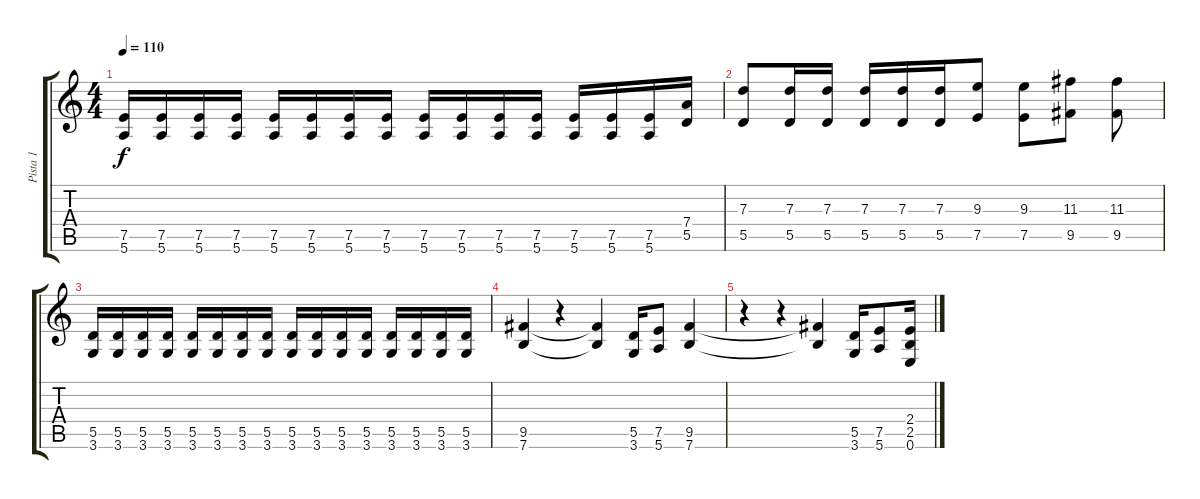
\track ("Pista 1" "Pista 1") {instrument distortionguitar}
\staff {score tabs}
\tuning (E4 B3 G3 D3 A2 E2) {hide}
\ts (4 4)
\tempo 110
\clef g2
\ks c
(7.5 5.6).16{dy f} (7.5 5.6).16 (7.5 5.6).16 (7.5 5.6).16 (7.5 5.6).16 (7.5 5.6).16 (7.5 5.6).16 (7.5 5.6).16 (7.5 5.6).16 (7.5 5.6).16 (7.5 5.6).16 (7.5 5.6).16 (7.5 5.6).16 (7.5 5.6).16 (7.5 5.6).16 (7.4 5.5).16 |
(7.3 5.5).8 (7.3 5.5).16 (7.3 5.5).16 (7.3 5.5).16 (7.3 5.5).16 (7.3 5.5).16 (9.3 7.5).8 (9.3 7.5).8 (11.3 9.5).8 (11.3 9.5).8 |
(5.5 3.6).16 (5.5 3.6).16 (5.5 3.6).16 (5.5 3.6).16 (5.5 3.6).16 (5.5 3.6).16 (5.5 3.6).16 (5.5 3.6).16 (5.5 3.6).16 (5.5 3.6).16 (5.5 3.6).16 (5.5 3.6).16 (5.5 3.6).16 (5.5 3.6).16 (5.5 3.6).16 (5.5 3.6).16 |
(9.5 7.6).4 r.4 (9.5{t} 7.6{t}).4 (5.5 3.6).16 (7.5 5.6).8 (9.5 7.6).4 |
r.4 r.4 (9.5{t} 7.6{t}).4 (5.5 3.6).16 (7.5 5.6).8 (2.4 2.5 0.6).16
